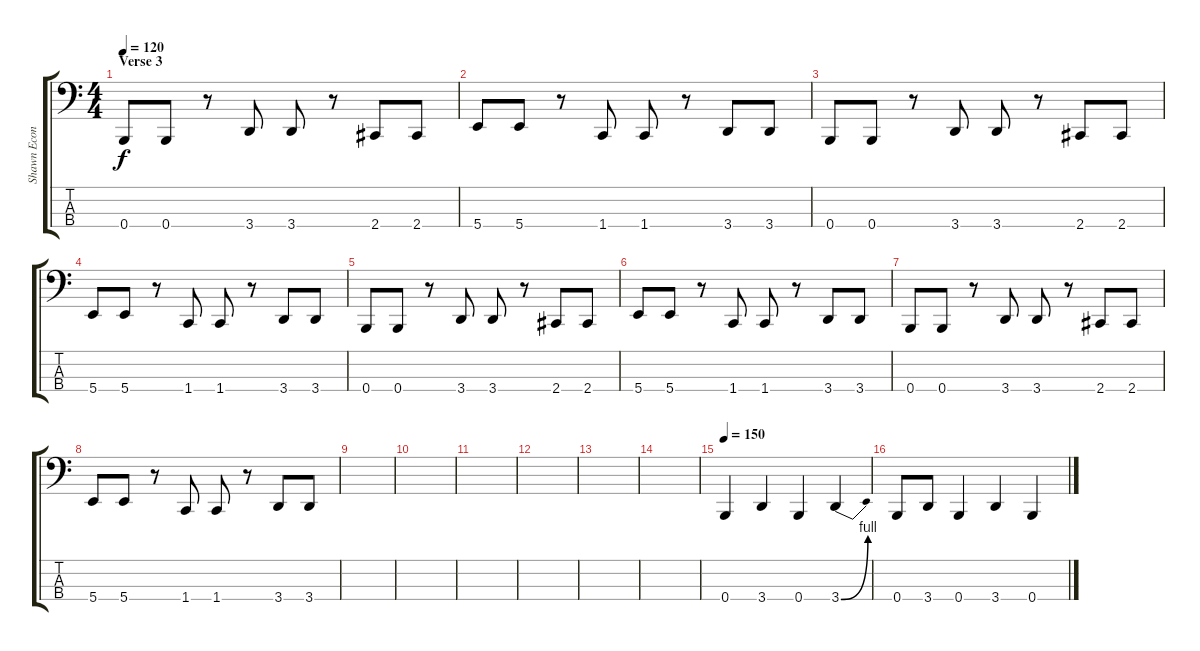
\track ("Shawn Economaki" "Shawn Econ") {instrument electricbassfinger}
\staff {score tabs}
\tuning (E2 B1 Gb1 B0) {hide}
\ts (4 4)
\section ("" "Verse 3")
\tempo 120
\clef f4
\ks c
0.4.8{dy f} 0.4.8 r.8 3.4.8 3.4.8 r.8 2.4.8 2.4.8 |
5.4.8 5.4.8 r.8 1.4.8 1.4.8 r.8 3.4.8 3.4.8 |
0.4.8 0.4.8 r.8 3.4.8 3.4.8 r.8 2.4.8 2.4.8 |
5.4.8 5.4.8 r.8 1.4.8 1.4.8 r.8 3.4.8 3.4.8 |
0.4.8 0.4.8 r.8 3.4.8 3.4.8 r.8 2.4.8 2.4.8 |
5.4.8 5.4.8 r.8 1.4.8 1.4.8 r.8 3.4.8 3.4.8 |
0.4.8 0.4.8 r.8 3.4.8 3.4.8 r.8 2.4.8 2.4.8 |
5.4.8 5.4.8 r.8 1.4.8 1.4.8 r.8 3.4.8 3.4.8 |
|
|
|
|
|
|
\tempo 150
0.4.4 3.4.4 0.4.4 3.4{be (bend 0 0 60 4)}.4 |
0.4.8 3.4.8 0.4.4 3.4.4 0.4.4
